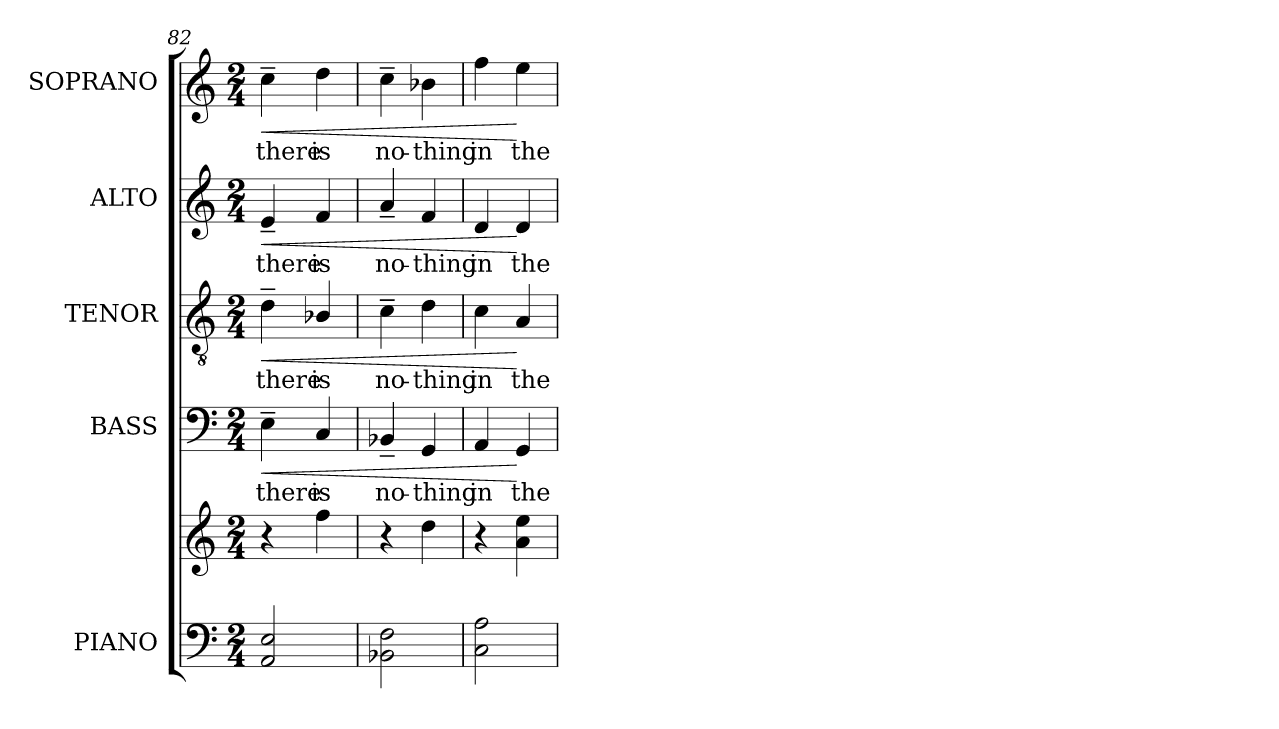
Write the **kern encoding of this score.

**kern	**kern	**kern	**text	**dynam	**kern	**text	**dynam	**kern	**text	**dynam	**kern	**text	**dynam
*part5	*part5	*part4	*part4	*part4	*part3	*part3	*part3	*part2	*part2	*part2	*part1	*part1	*part1
*staff6	*staff5	*staff4	*staff4	*staff4	*staff3	*staff3	*staff3	*staff2	*staff2	*staff2	*staff1	*staff1	*staff1
*I"PIANO	*	*I"BASS	*	*	*I"TENOR	*	*	*I"ALTO	*	*	*I"SOPRANO	*	*
*I'PNO.	*	*I'B.	*	*	*I'T.	*	*	*I'A.	*	*	*I'S.	*	*
*clefF4	*clefG2	*clefF4	*	*	*clefGv2	*	*	*clefG2	*	*	*clefG2	*	*
*	*	*	*	*	*ITrd7c12	*	*	*	*	*	*	*	*
*k[]	*k[]	*k[]	*	*	*k[]	*	*	*k[]	*	*	*k[]	*	*
*C:	*C:	*C:	*	*	*C:	*	*	*C:	*	*	*C:	*	*
*M2/4	*M2/4	*M2/4	*	*	*M2/4	*	*	*M2/4	*	*	*M2/4	*	*
=82	=82	=82	=82	=82	=82	=82	=82	=82	=82	=82	=82	=82	=82
!	!	!	!LO:LY:b:color=#000000	!LO:HP:b	!	!	!	!	!	!	!	!	!
!	!	!	!	!	!	!LO:LY:b:color=#000000	!LO:HP:b	!	!	!	!	!	!
!	!	!	!	!	!	!	!	!	!LO:LY:b:color=#000000	!LO:HP:b	!	!	!
!	!	!	!	!	!	!	!	!	!	!	!	!LO:LY:b:color=#000000	!LO:HP:b
2AAi/ 2Ei	4r	4E~i\	there	<	4D~i\	there	<	4e~i/	there	<	4cc~i\	there	<
!	!	!	!LO:LY:b:color=#000000	!	!	!	!	!	!	!	!	!	!
!	!	!	!	!	!	!LO:LY:b:color=#000000	!	!	!	!	!	!	!
!	!	!	!	!	!	!	!	!	!LO:LY:b:color=#000000	!	!	!	!
!	!	!	!	!	!	!	!	!	!	!	!	!LO:LY:b:color=#000000	!
.	4ffi\	4Ci/	is	.	4BB-Xi/	is	.	4fi/	is	.	4ddi\	is	.
=83	=83	=83	=83	=83	=83	=83	=83	=83	=83	=83	=83	=83	=83
!	!	!	!LO:LY:b:color=#000000	!	!	!	!	!	!	!	!	!	!
!	!	!	!	!	!	!LO:LY:b:color=#000000	!	!	!	!	!	!	!
!	!	!	!	!	!	!	!	!	!LO:LY:b:color=#000000	!	!	!	!
!	!	!	!	!	!	!	!	!	!	!	!	!LO:LY:b:color=#000000	!
2BB-Xi\ 2Fi	4r	4BB-X~i/	no-	.	4C~i\	no-	.	4a~i/	no-	.	4cc~i\	no-	.
!	!	!	!LO:LY:b:color=#000000	!	!	!	!	!	!	!	!	!	!
!	!	!	!	!	!	!LO:LY:b:color=#000000	!	!	!	!	!	!	!
!	!	!	!	!	!	!	!	!	!LO:LY:b:color=#000000	!	!	!	!
!	!	!	!	!	!	!	!	!	!	!	!	!LO:LY:b:color=#000000	!
.	4ddi\	4GGi/	-thing	.	4Di\	-thing	.	4fi/	-thing	.	4b-Xi\	-thing	.
=84	=84	=84	=84	=84	=84	=84	=84	=84	=84	=84	=84	=84	=84
!	!	!	!LO:LY:b:color=#000000	!	!	!	!	!	!	!	!	!	!
!	!	!	!	!	!	!LO:LY:b:color=#000000	!	!	!	!	!	!	!
!	!	!	!	!	!	!	!	!	!LO:LY:b:color=#000000	!	!	!	!
!	!	!	!	!	!	!	!	!	!	!	!	!LO:LY:b:color=#000000	!
2Ci\ 2Ai	4r	4AAi/	in	.	4Ci\	in	.	4di/	in	.	4ffi\	in	.
!	!	!	!LO:LY:b:color=#000000	!	!	!	!	!	!	!	!	!	!
!	!	!	!	!	!	!LO:LY:b:color=#000000	!	!	!	!	!	!	!
!	!	!	!	!	!	!	!	!	!LO:LY:b:color=#000000	!	!	!	!
!	!	!	!	!	!	!	!	!	!	!	!	!LO:LY:b:color=#000000	!
.	4ai\ 4eei	4GGi/	the	[	4AAi/	the	[	4di/	the	[	4eei\	the	[
=	=	=	=	=	=	=	=	=	=	=	=	=	=
*-	*-	*-	*-	*-	*-	*-	*-	*-	*-	*-	*-	*-	*-
